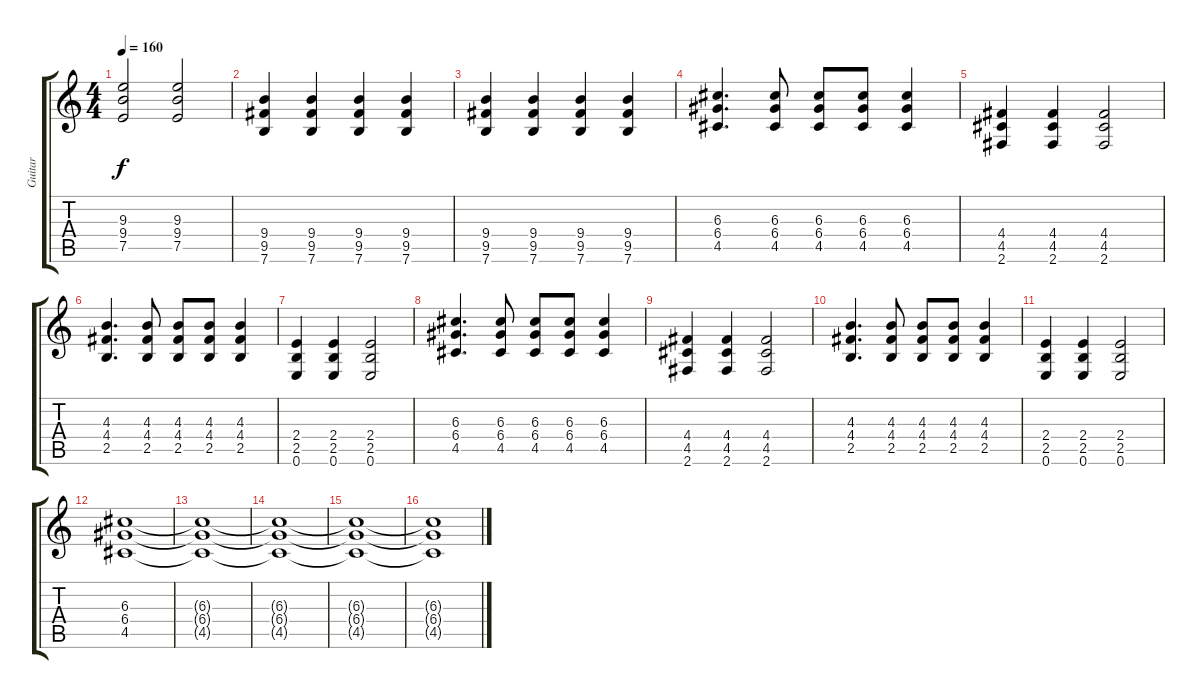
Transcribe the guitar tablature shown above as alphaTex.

\track ("Guitar" "Guitar") {instrument distortionguitar}
\staff {score tabs}
\tuning (E4 B3 G3 D3 A2 E2) {hide}
\ts (4 4)
\tempo 160
\clef g2
\ks c
(9.3 9.4 7.5).2{dy f} (9.3 9.4 7.5).2 |
(9.4 9.5 7.6).4 (9.4 9.5 7.6).4 (9.4 9.5 7.6).4 (9.4 9.5 7.6).4 |
(9.4 9.5 7.6).4 (9.4 9.5 7.6).4 (9.4 9.5 7.6).4 (9.4 9.5 7.6).4 |
(6.3 6.4 4.5).4{d volume 9} (6.3 6.4 4.5).8 (6.3 6.4 4.5).8 (6.3 6.4 4.5).8 (6.3 6.4 4.5).4 |
(4.4 4.5 2.6).4 (4.4 4.5 2.6).4 (4.4 4.5 2.6).2 |
(4.3 4.4 2.5).4{d} (4.3 4.4 2.5).8 (4.3 4.4 2.5).8 (4.3 4.4 2.5).8 (4.3 4.4 2.5).4 |
(2.4 2.5 0.6).4 (2.4 2.5 0.6).4 (2.4 2.5 0.6).2 |
(6.3 6.4 4.5).4{d} (6.3 6.4 4.5).8 (6.3 6.4 4.5).8 (6.3 6.4 4.5).8 (6.3 6.4 4.5).4 |
(4.4 4.5 2.6).4 (4.4 4.5 2.6).4 (4.4 4.5 2.6).2 |
(4.3 4.4 2.5).4{d} (4.3 4.4 2.5).8 (4.3 4.4 2.5).8 (4.3 4.4 2.5).8 (4.3 4.4 2.5).4 |
(2.4 2.5 0.6).4 (2.4 2.5 0.6).4 (2.4 2.5 0.6).2 |
(6.3 6.4 4.5).1{volume 14} |
(6.3{t} 6.4{t} 4.5{t}).1{volume 10} |
(6.3{t} 6.4{t} 4.5{t}).1{volume 9} |
(6.3{t} 6.4{t} 4.5{t}).1{volume 8} |
(6.3{t} 6.4{t} 4.5{t}).1
